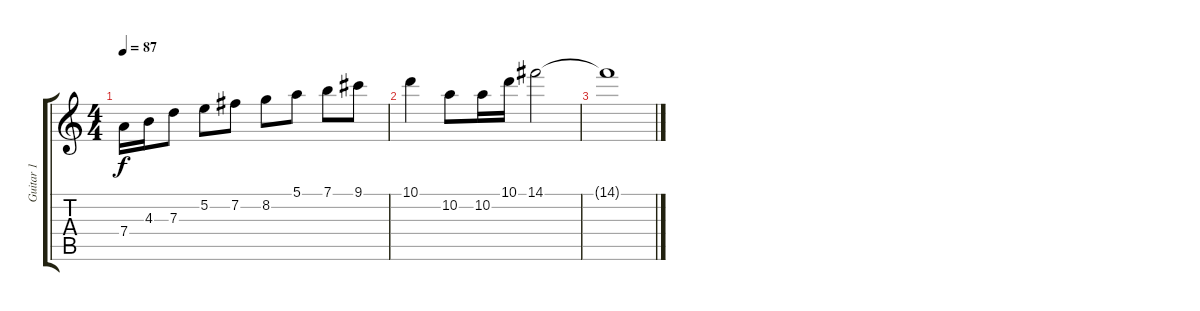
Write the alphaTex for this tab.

\track ("Guitar 1" "Guitar 1") {instrument distortionguitar}
\staff {score tabs}
\tuning (E4 B3 G3 D3 A2 E2) {hide}
\ts (4 4)
\tempo 87
\clef g2
\ks c
7.4.16{dy f} 4.3.16 7.3.8 5.2.8 7.2.8 8.2.8 5.1.8 7.1.8 9.1.8 |
10.1.4 10.2.8 10.2.16 10.1.16 14.1.2 |
14.1{t}.1
